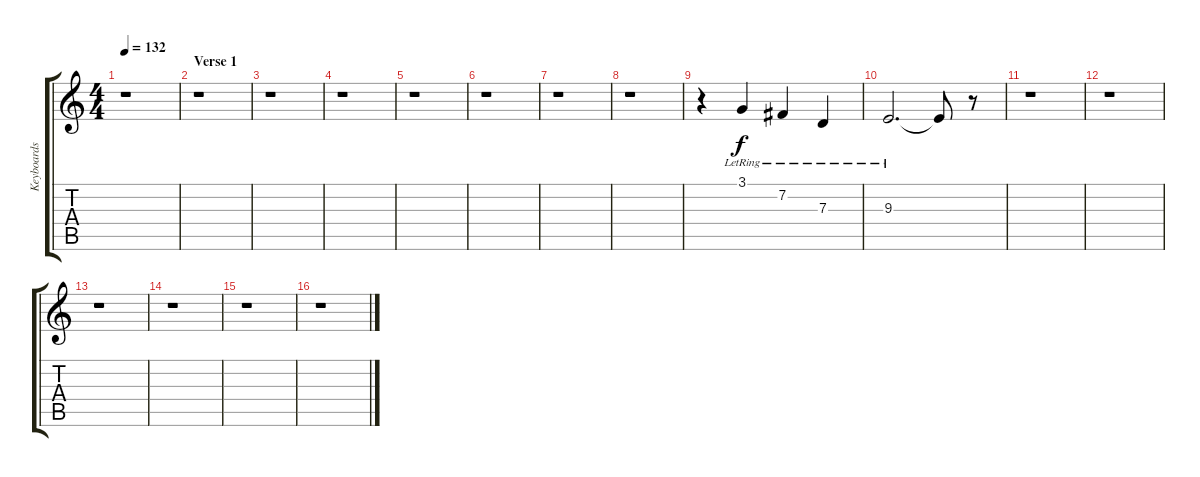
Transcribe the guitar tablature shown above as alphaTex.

\track ("Keyboards 3" "Keyboards ") {instrument lead1square}
\staff {score tabs}
\tuning (E4 B3 G3 D3 A2 E2) {hide}
\ts (4 4)
\tempo 132
\clef g2
\ks c
r.1{dy f} |
\section ("" "Verse 1")
r.1 |
r.1 |
r.1 |
r.1 |
r.1 |
r.1 |
r.1 |
r.4 3.1{lr}.4 7.2{lr}.4 7.3{lr}.4 |
9.3{lr}.2{d} 9.3{t}.8 r.8 |
r.1 |
r.1 |
r.1 |
r.1 |
r.1 |
r.1
